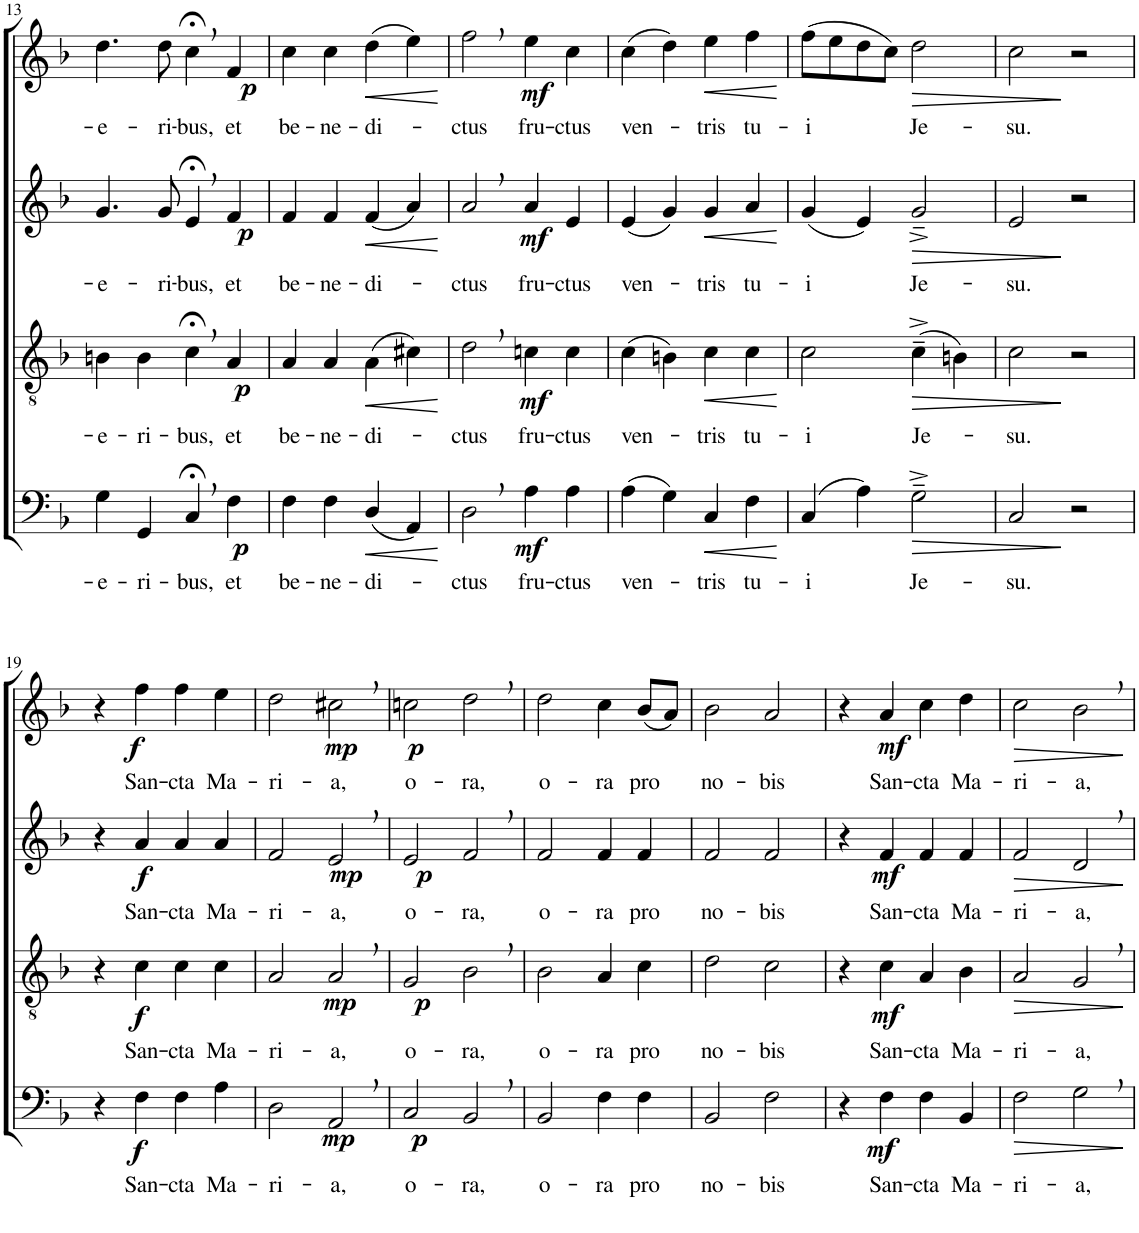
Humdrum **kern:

**kern	**text	**dynam	**kern	**text	**dynam	**kern	**text	**dynam	**kern	**text	**dynam
*part4	*part4	*part4	*part3	*part3	*part3	*part2	*part2	*part2	*part1	*part1	*part1
*staff4	*staff4	*staff4	*staff3	*staff3	*staff3	*staff2	*staff2	*staff2	*staff1	*staff1	*staff1
*I"Bassi	*	*	*I"Tenori	*	*	*I"Contralti	*	*	*I"Soprani	*	*
!!LO:PB:g=z
*clefF4	*	*	*clefGv2	*	*	*clefG2	*	*	*clefG2	*	*
*k[b-]	*	*	*k[b-]	*	*	*k[b-]	*	*	*k[b-]	*	*
*F:	*	*	*F:	*	*	*F:	*	*	*F:	*	*
*M4/4	*	*	*M4/4	*	*	*M4/4	*	*	*M4/4	*	*
*met(c)	*	*	*met(c)	*	*	*met(c)	*	*	*met(c)	*	*
=13	=13	=13	=13	=13	=13	=13	=13	=13	=13	=13	=13
!	!LO:LY:b	!	!	!LO:LY:b	!	!	!LO:LY:b	!	!	!LO:LY:b	!
4G\	-e-	.	4Bn\	-e-	.	4.g/	-e-	.	4.dd\	-e-	.
!	!LO:LY:b	!	!	!LO:LY:b	!	!	!	!	!	!	!
4GG/	-ri-	.	4B\	-ri-	.	.	.	.	.	.	.
!	!	!	!	!	!	!	!LO:LY:b	!	!	!LO:LY:b	!
.	.	.	.	.	.	8g/	-ri-	.	8dd\	-ri-	.
!	!LO:LY:b	!	!	!LO:LY:b	!	!	!LO:LY:b	!	!	!LO:LY:b	!
4C;<,/	-bus,	.	4c;<,\	-bus,	.	4e;<,/	-bus,	.	4cc;<,\	-bus,	.
!	!LO:LY:b	!LO:DY:b	!	!LO:LY:b	!LO:DY:b	!	!LO:LY:b	!LO:DY:b	!	!LO:LY:b	!LO:DY:b
4F\	et	p	4A/	et	p	4f/	et	p	4f/	et	p
=14	=14	=14	=14	=14	=14	=14	=14	=14	=14	=14	=14
!	!LO:LY:b	!	!	!LO:LY:b	!	!	!LO:LY:b	!	!	!LO:LY:b	!
4F\	be-	.	4A/	be-	.	4f/	be-	.	4cc\	be-	.
!	!LO:LY:b	!	!	!LO:LY:b	!	!	!LO:LY:b	!	!	!LO:LY:b	!
4F\	-ne-	.	4A/	-ne-	.	4f/	-ne-	.	4cc\	-ne-	.
!	!LO:LY:b	!LO:HP:b	!	!LO:LY:b	!LO:HP:b	!	!LO:LY:b	!LO:HP:b	!	!LO:LY:b	!LO:HP:b
(4D/	-di-	<	(4A\	-di-	<	(4f/	-di-	<	(4dd\	-di-	<
4AA/)	.	.	4c#X\)	.	.	4a/)	.	.	4ee\)	.	.
.	.	[	.	.	[	.	.	[	.	.	[
=15	=15	=15	=15	=15	=15	=15	=15	=15	=15	=15	=15
!	!LO:LY:b	!	!	!LO:LY:b	!	!	!LO:LY:b	!	!	!LO:LY:b	!
2D,\	-ctus	.	2d,\	-ctus	.	2a,/	-ctus	.	2ff,\	-ctus	.
!	!LO:LY:b	!LO:DY:b	!	!LO:LY:b	!LO:DY:b	!	!LO:LY:b	!LO:DY:b	!	!LO:LY:b	!LO:DY:b
4A\	fru-	mf	4cn\	fru-	mf	4a/	fru-	mf	4ee\	fru-	mf
!	!LO:LY:b	!	!	!LO:LY:b	!	!	!LO:LY:b	!	!	!LO:LY:b	!
4A\	-ctus	.	4c\	-ctus	.	4e/	-ctus	.	4cc\	-ctus	.
=16	=16	=16	=16	=16	=16	=16	=16	=16	=16	=16	=16
!	!LO:LY:b	!	!	!LO:LY:b	!	!	!LO:LY:b	!	!	!LO:LY:b	!
(4A\	ven-	.	(4c\	ven-	.	(4e/	ven-	.	(4cc\	ven-	.
4G\)	.	.	4Bn\)	.	.	4g/)	.	.	4dd\)	.	.
!	!LO:LY:b	!LO:HP:b	!	!LO:LY:b	!LO:HP:b	!	!LO:LY:b	!LO:HP:b	!	!LO:LY:b	!LO:HP:b
4C/	-tris	<	4c\	-tris	<	4g/	-tris	<	4ee\	-tris	<
!	!LO:LY:b	!	!	!LO:LY:b	!	!	!LO:LY:b	!	!	!LO:LY:b	!
4F\	tu-	.	4c\	tu-	.	4a/	tu-	.	4ff\	tu-	.
.	.	[	.	.	[	.	.	[	.	.	[
=17	=17	=17	=17	=17	=17	=17	=17	=17	=17	=17	=17
!	!LO:LY:b	!	!	!LO:LY:b	!	!	!LO:LY:b	!	!	!LO:LY:b	!
(4C/	-i	.	2c\	-i	.	(4g/	-i	.	(8ff\L	-i	.
.	.	.	.	.	.	.	.	.	8ee\	.	.
4A\)	.	.	.	.	.	4e/)	.	.	8dd\	.	.
.	.	.	.	.	.	.	.	.	8cc\J)	.	.
!	!LO:LY:b	!LO:HP:b	!	!LO:LY:b	!LO:HP:b	!	!LO:LY:b	!LO:HP:b	!	!LO:LY:b	!LO:HP:b
2G~^\	Je-	>	(4c~^\	Je-	>	2g~^/	Je-	>	2dd\	Je-	>
.	.	.	4Bn\)	.	.	.	.	.	.	.	.
=18	=18	=18	=18	=18	=18	=18	=18	=18	=18	=18	=18
!	!LO:LY:b	!	!	!LO:LY:b	!	!	!LO:LY:b	!	!	!LO:LY:b	!
2C/	-su.	.	2c\	-su.	.	2e/	-su.	.	2cc\	-su.	.
2r	.	]	2r	.	]	2r	.	]	2r	.	]
!!LO:LB:g=z
=19	=19	=19	=19	=19	=19	=19	=19	=19	=19	=19	=19
4r	.	.	4r	.	.	4r	.	.	4r	.	.
!	!LO:LY:b	!LO:DY:b	!	!LO:LY:b	!LO:DY:b	!	!LO:LY:b	!LO:DY:b	!	!LO:LY:b	!LO:DY:b
4F\	San-	f	4c\	San-	f	4a/	San-	f	4ff\	San-	f
!	!LO:LY:b	!	!	!LO:LY:b	!	!	!LO:LY:b	!	!	!LO:LY:b	!
4F\	-cta	.	4c\	-cta	.	4a/	-cta	.	4ff\	-cta	.
!	!LO:LY:b	!	!	!LO:LY:b	!	!	!LO:LY:b	!	!	!LO:LY:b	!
4A\	Ma-	.	4c\	Ma-	.	4a/	Ma-	.	4ee\	Ma-	.
=20	=20	=20	=20	=20	=20	=20	=20	=20	=20	=20	=20
!	!LO:LY:b	!	!	!LO:LY:b	!	!	!LO:LY:b	!	!	!LO:LY:b	!
2D\	-ri-	.	2A/	-ri-	.	2f/	-ri-	.	2dd\	-ri-	.
!	!LO:LY:b	!LO:DY:b	!	!LO:LY:b	!LO:DY:b	!	!LO:LY:b	!LO:DY:b	!	!LO:LY:b	!LO:DY:b
2AA,/	-a,	mp	2A,/	-a,	mp	2e,/	-a,	mp	2cc#X,\	-a,	mp
=21	=21	=21	=21	=21	=21	=21	=21	=21	=21	=21	=21
!	!LO:LY:b	!LO:DY:b	!	!LO:LY:b	!LO:DY:b	!	!LO:LY:b	!LO:DY:b	!	!LO:LY:b	!LO:DY:b
2C/	o-	p	2G/	o-	p	2e/	o-	p	2ccn\	o-	p
!	!LO:LY:b	!	!	!LO:LY:b	!	!	!LO:LY:b	!	!	!LO:LY:b	!
2BB-,/	-ra,	.	2B-,\	-ra,	.	2f,/	-ra,	.	2dd,\	-ra,	.
=22	=22	=22	=22	=22	=22	=22	=22	=22	=22	=22	=22
!	!LO:LY:b	!	!	!LO:LY:b	!	!	!LO:LY:b	!	!	!LO:LY:b	!
2BB-/	o-	.	2B-\	o-	.	2f/	o-	.	2dd\	o-	.
!	!LO:LY:b	!	!	!LO:LY:b	!	!	!LO:LY:b	!	!	!LO:LY:b	!
4F\	-ra	.	4A/	-ra	.	4f/	-ra	.	4cc\	-ra	.
!	!LO:LY:b	!	!	!LO:LY:b	!	!	!LO:LY:b	!	!	!LO:LY:b	!
4F\	pro	.	4c\	pro	.	4f/	pro	.	(8b-/L	pro	.
.	.	.	.	.	.	.	.	.	8a/J)	.	.
=23	=23	=23	=23	=23	=23	=23	=23	=23	=23	=23	=23
!	!LO:LY:b	!	!	!LO:LY:b	!	!	!LO:LY:b	!	!	!LO:LY:b	!
2BB-/	no-	.	2d\	no-	.	2f/	no-	.	2b-\	no-	.
!	!LO:LY:b	!	!	!LO:LY:b	!	!	!LO:LY:b	!	!	!LO:LY:b	!
2F\	-bis	.	2c\	-bis	.	2f/	-bis	.	2a/	-bis	.
=24	=24	=24	=24	=24	=24	=24	=24	=24	=24	=24	=24
4r	.	.	4r	.	.	4r	.	.	4r	.	.
!	!LO:LY:b	!LO:DY:b	!	!LO:LY:b	!LO:DY:b	!	!LO:LY:b	!LO:DY:b	!	!LO:LY:b	!LO:DY:b
4F\	San-	mf	4c\	San-	mf	4f/	San-	mf	4a/	San-	mf
!	!LO:LY:b	!	!	!LO:LY:b	!	!	!LO:LY:b	!	!	!LO:LY:b	!
4F\	-cta	.	4A/	-cta	.	4f/	-cta	.	4cc\	-cta	.
!	!LO:LY:b	!	!	!LO:LY:b	!	!	!LO:LY:b	!	!	!LO:LY:b	!
4BB-/	Ma-	.	4B-\	Ma-	.	4f/	Ma-	.	4dd\	Ma-	.
=25	=25	=25	=25	=25	=25	=25	=25	=25	=25	=25	=25
!	!LO:LY:b	!LO:HP:b	!	!LO:LY:b	!LO:HP:b	!	!LO:LY:b	!LO:HP:b	!	!LO:LY:b	!LO:HP:b
2F\	-ri-	>	2A/	-ri-	>	2f/	-ri-	>	2cc\	-ri-	>
!	!LO:LY:b	!	!	!LO:LY:b	!	!	!LO:LY:b	!	!	!LO:LY:b	!
2G,\	-a,	.	2G,/	-a,	.	2d,/	-a,	.	2b-,\	-a,	.
.	.	]	.	.	]	.	.	]	.	.	]
=	=	=	=	=	=	=	=	=	=	=	=
*-	*-	*-	*-	*-	*-	*-	*-	*-	*-	*-	*-
